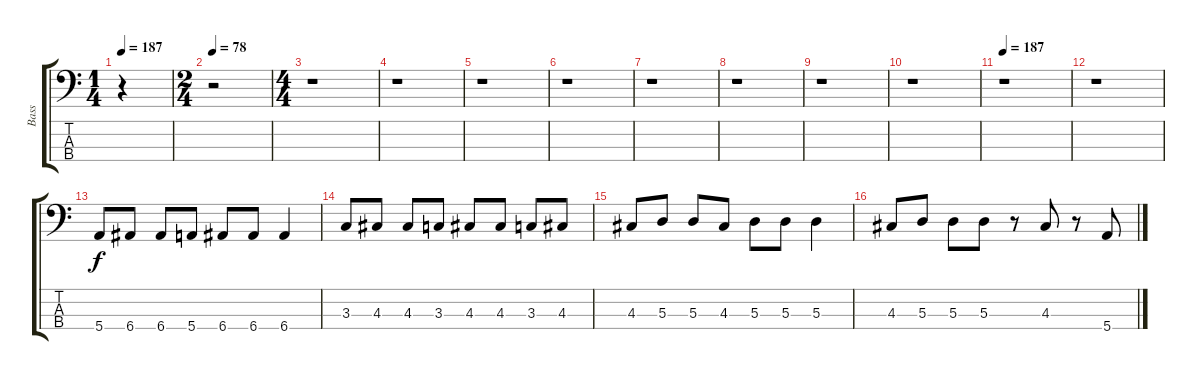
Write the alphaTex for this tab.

\track ("Bass" "Bass") {instrument electricbasspick}
\staff {score tabs}
\tuning (G2 D2 A1 E1) {hide}
\ts (1 4)
\tempo 187
\tempo 78
\tempo 187
\clef f4
\ks c
r.4{dy f instrument electricbasspick} |
\ts (2 4)
\tempo 78
r.2 |
\ts (4 4)
r.1 |
r.1 |
r.1 |
r.1 |
r.1 |
r.1 |
r.1 |
r.1 |
\tempo 187
r.1 |
r.1 |
5.4.8 6.4.8 6.4.8 5.4.8 6.4.8 6.4.8 6.4.4 |
3.3.8 4.3.8 4.3.8 3.3.8 4.3.8 4.3.8 3.3.8 4.3.8 |
4.3.8 5.3.8 5.3.8 4.3.8 5.3.8 5.3.8 5.3.4 |
4.3.8 5.3.8 5.3.8 5.3.8 r.8 4.3.8 r.8 5.4.8
